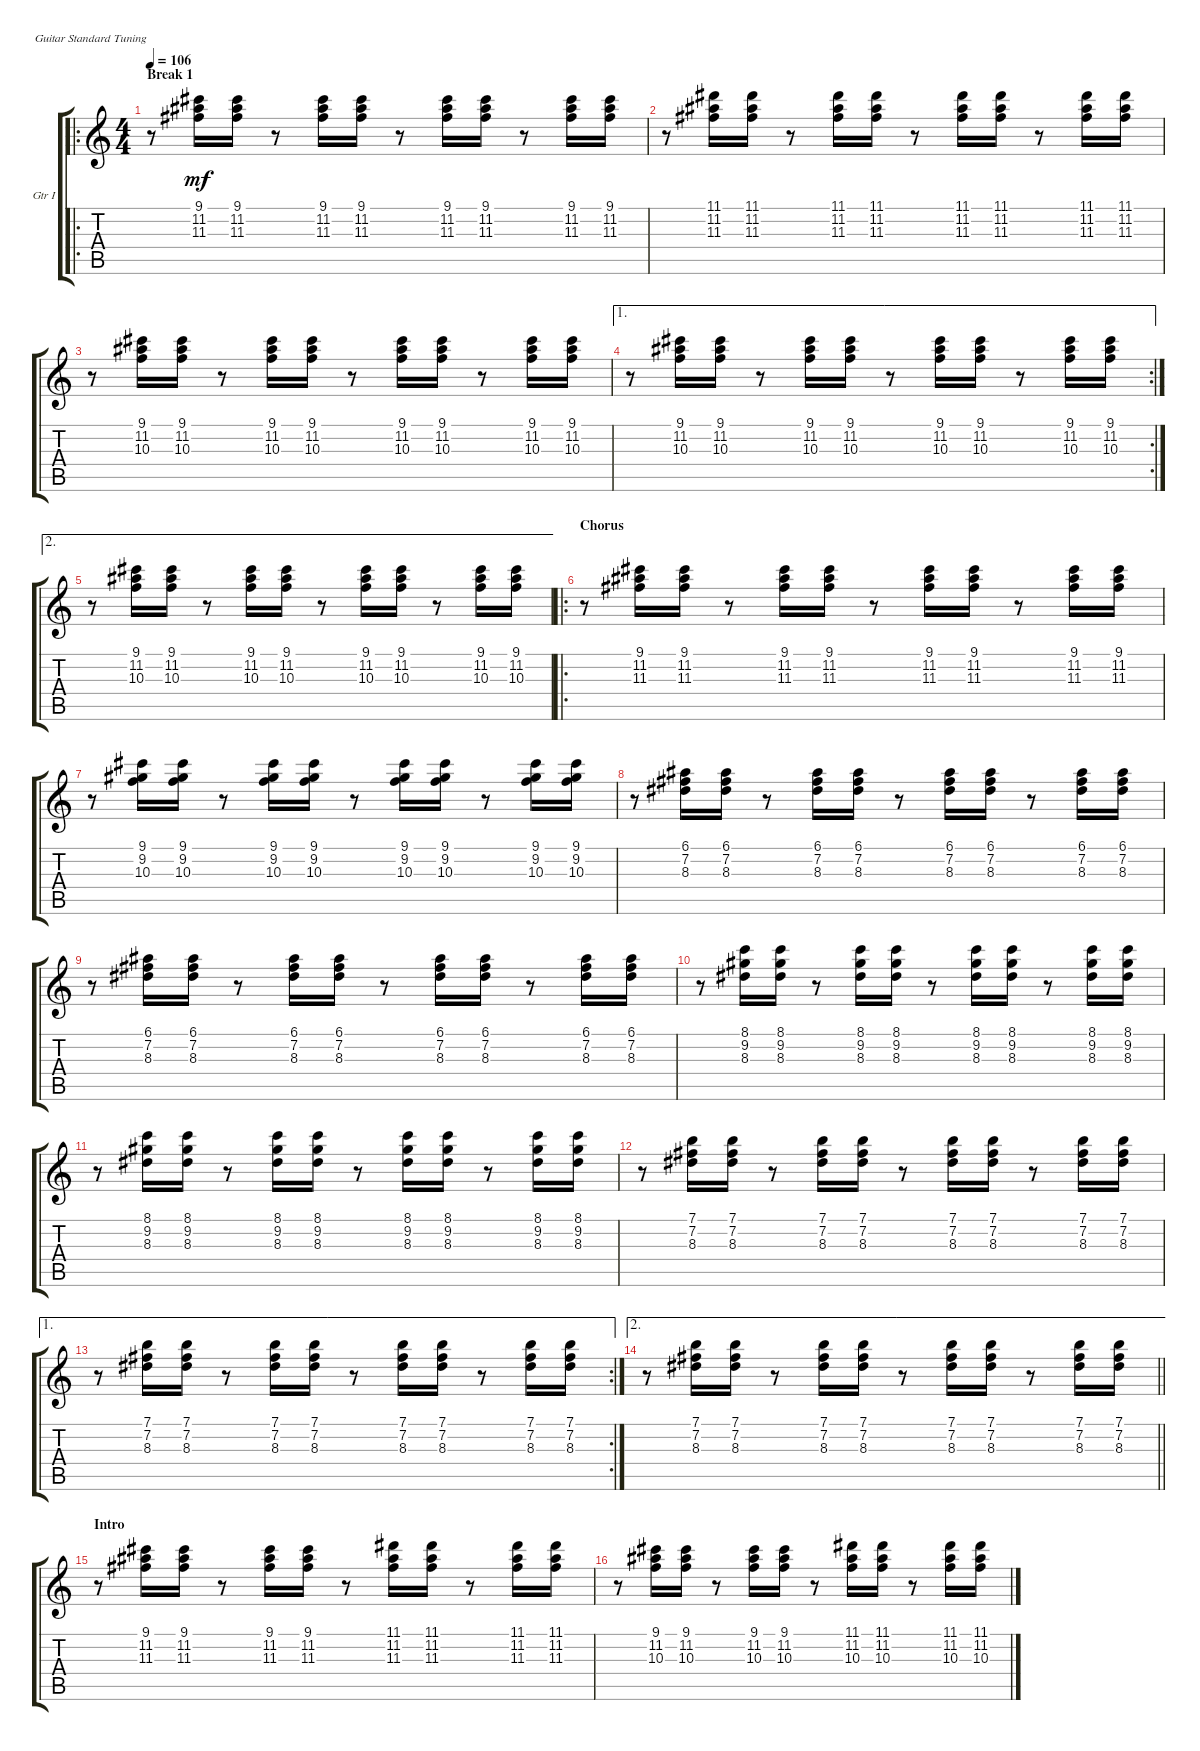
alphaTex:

\defaultSystemsLayout 4
\bracketExtendMode groupsimilarinstruments
\firstSystemTrackNameOrientation horizontal
\otherSystemsTrackNameOrientation horizontal
\track ("Guitar I" "Gtr I") {instrument overdrivenguitar}
\staff {score tabs}
\tuning (E4 B3 G3 D3 A2 E2)
\ro
\ts (4 4)
\section ("" "Break 1")
\tempo 106
\clef g2
\ks c
r.8{dy mf} (9.1 11.2 11.3).16 (9.1 11.2 11.3).16 r.8 (9.1 11.2 11.3).16 (9.1 11.2 11.3).16 r.8 (9.1 11.2 11.3).16 (9.1 11.2 11.3).16 r.8 (9.1 11.2 11.3).16 (9.1 11.2 11.3).16 |
r.8 (11.1 11.2 11.3).16 (11.1 11.2 11.3).16 r.8 (11.1 11.2 11.3).16 (11.1 11.2 11.3).16 r.8 (11.1 11.2 11.3).16 (11.1 11.2 11.3).16 r.8 (11.1 11.2 11.3).16 (11.1 11.2 11.3).16 |
r.8 (9.1 11.2 10.3).16 (9.1 11.2 10.3).16 r.8 (9.1 11.2 10.3).16 (9.1 11.2 10.3).16 r.8 (9.1 11.2 10.3).16 (9.1 11.2 10.3).16 r.8 (9.1 11.2 10.3).16 (9.1 11.2 10.3).16 |
\ae 1
\rc 2
r.8 (9.1 11.2 10.3).16 (9.1 11.2 10.3).16 r.8 (9.1 11.2 10.3).16 (9.1 11.2 10.3).16 r.8 (9.1 11.2 10.3).16 (9.1 11.2 10.3).16 r.8 (9.1 11.2 10.3).16 (9.1 11.2 10.3).16 |
\ae 2
r.8 (9.1 11.2 10.3).16 (9.1 11.2 10.3).16 r.8 (9.1 11.2 10.3).16 (9.1 11.2 10.3).16 r.8 (9.1 11.2 10.3).16 (9.1 11.2 10.3).16 r.8 (9.1 11.2 10.3).16 (9.1 11.2 10.3).16 |
\ro
\section ("" "Chorus")
r.8 (9.1 11.2 11.3).16 (9.1 11.2 11.3).16 r.8 (9.1 11.2 11.3).16 (9.1 11.2 11.3).16 r.8 (9.1 11.2 11.3).16 (9.1 11.2 11.3).16 r.8 (9.1 11.2 11.3).16 (9.1 11.2 11.3).16 |
r.8 (9.1 9.2 10.3).16 (9.1 9.2 10.3).16 r.8 (9.1 9.2 10.3).16 (9.1 9.2 10.3).16 r.8 (9.1 9.2 10.3).16 (9.1 9.2 10.3).16 r.8 (9.1 9.2 10.3).16 (9.1 9.2 10.3).16 |
r.8 (6.1 7.2 8.3).16 (6.1 7.2 8.3).16 r.8 (6.1 7.2 8.3).16 (6.1 7.2 8.3).16 r.8 (6.1 7.2 8.3).16 (6.1 7.2 8.3).16 r.8 (6.1 7.2 8.3).16 (6.1 7.2 8.3).16 |
r.8 (6.1 7.2 8.3).16 (6.1 7.2 8.3).16 r.8 (6.1 7.2 8.3).16 (6.1 7.2 8.3).16 r.8 (6.1 7.2 8.3).16 (6.1 7.2 8.3).16 r.8 (6.1 7.2 8.3).16 (6.1 7.2 8.3).16 |
r.8 (8.1 9.2 8.3).16 (8.1 9.2 8.3).16 r.8 (8.1 9.2 8.3).16 (8.1 9.2 8.3).16 r.8 (8.1 9.2 8.3).16 (8.1 9.2 8.3).16 r.8 (8.1 9.2 8.3).16 (8.1 9.2 8.3).16 |
r.8 (8.1 9.2 8.3).16 (8.1 9.2 8.3).16 r.8 (8.1 9.2 8.3).16 (8.1 9.2 8.3).16 r.8 (8.1 9.2 8.3).16 (8.1 9.2 8.3).16 r.8 (8.1 9.2 8.3).16 (8.1 9.2 8.3).16 |
r.8 (7.1 7.2 8.3).16 (7.1 7.2 8.3).16 r.8 (7.1 7.2 8.3).16 (7.1 7.2 8.3).16 r.8 (7.1 7.2 8.3).16 (7.1 7.2 8.3).16 r.8 (7.1 7.2 8.3).16 (7.1 7.2 8.3).16 |
\ae 1
\rc 2
r.8 (7.1 7.2 8.3).16 (7.1 7.2 8.3).16 r.8 (7.1 7.2 8.3).16 (7.1 7.2 8.3).16 r.8 (7.1 7.2 8.3).16 (7.1 7.2 8.3).16 r.8 (7.1 7.2 8.3).16 (7.1 7.2 8.3).16 |
\ae 2
\barLineRight lightlight
r.8 (7.1 7.2 8.3).16 (7.1 7.2 8.3).16 r.8 (7.1 7.2 8.3).16 (7.1 7.2 8.3).16 r.8 (7.1 7.2 8.3).16 (7.1 7.2 8.3).16 r.8 (7.1 7.2 8.3).16 (7.1 7.2 8.3).16 |
\section ("" "Intro")
r.8 (9.1 11.2 11.3).16 (9.1 11.2 11.3).16 r.8 (9.1 11.2 11.3).16 (9.1 11.2 11.3).16 r.8 (11.1 11.2 11.3).16 (11.1 11.2 11.3).16 r.8 (11.1 11.2 11.3).16 (11.1 11.2 11.3).16 |
r.8 (9.1 11.2 10.3).16 (9.1 11.2 10.3).16 r.8 (9.1 11.2 10.3).16 (9.1 11.2 10.3).16 r.8 (11.1 11.2 10.3).16 (11.1 11.2 10.3).16 r.8 (11.1 11.2 10.3).16 (11.1 11.2 10.3).16
